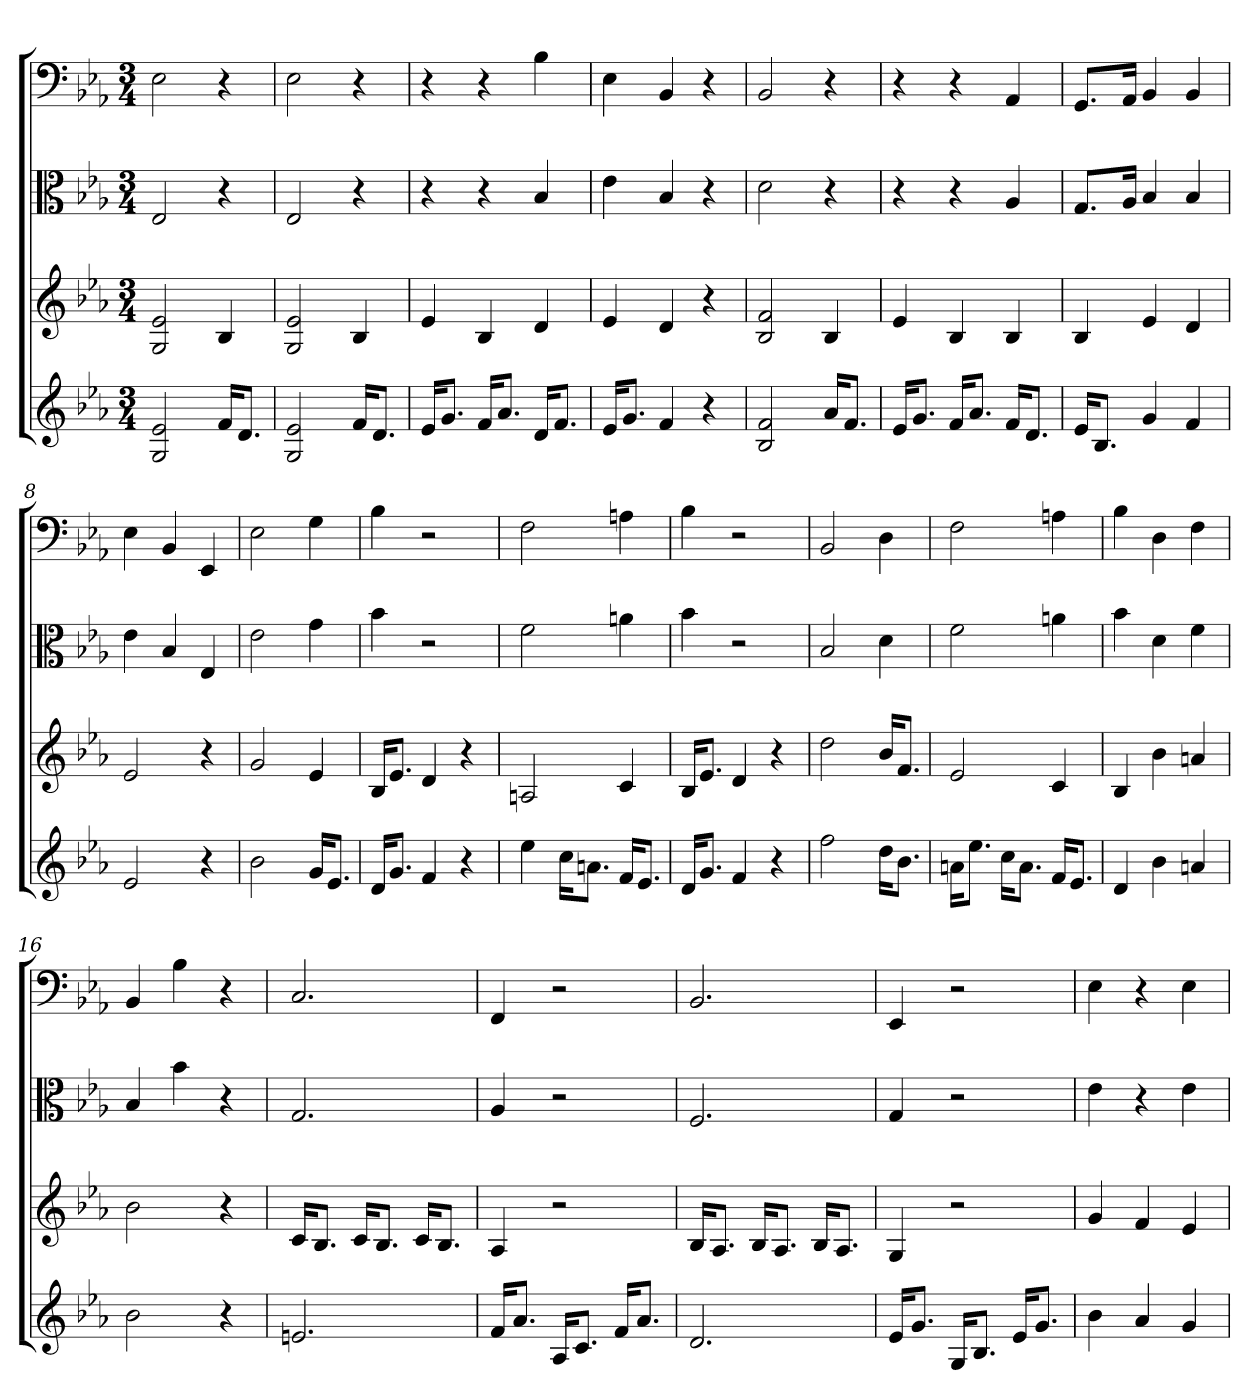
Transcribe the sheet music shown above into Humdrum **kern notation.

**kern	**kern	**kern	**kern
*part4	*part3	*part2	*part1
*staff4	*staff3	*staff2	*staff1
*	*	*clefC3	*clefF4
*k[b-e-a-]	*k[b-e-a-]	*k[b-e-a-]	*k[b-e-a-]
*E-:	*E-:	*E-:	*E-:
*M3/4	*M3/4	*M3/4	*M3/4
=1	=1	=1	=1
2G 2e-	2G 2e-	2E-	2E-
16fKL	4B-	4r	4r
8.dJ	.	.	.
=2	=2	=2	=2
2G 2e-	2G 2e-	2E-	2E-
16fKL	4B-	4r	4r
8.dJ	.	.	.
=3	=3	=3	=3
16e-KL	4e-	4r	4r
8.gJ	.	.	.
16fKL	4B-	4r	4r
8.a-J	.	.	.
16dKL	4d	4B-	4B-
8.fJ	.	.	.
=4	=4	=4	=4
16e-KL	4e-	4e-	4E-
8.gJ	.	.	.
4f	4d	4B-	4BB-
4r	4r	4r	4r
=5	=5	=5	=5
2B- 2f	2B- 2f	2d	2BB-
16a-KL	4B-	4r	4r
8.fJ	.	.	.
=6	=6	=6	=6
16e-KL	4e-	4r	4r
8.gJ	.	.	.
16fKL	4B-	4r	4r
8.a-J	.	.	.
16fKL	4B-	4A-	4AA-
8.dJ	.	.	.
=7	=7	=7	=7
16e-KL	4B-	8.G/L	8.GG/L
8.B-J	.	.	.
.	.	16A-/Jk	16AA-/Jk
4g	4e-	4B-	4BB-
4f	4d	4B-	4BB-
=8	=8	=8	=8
2e-	2e-	4e-	4E-
.	.	4B-	4BB-
4r	4r	4E-	4EE-
=9	=9	=9	=9
2b-	2g	2e-	2E-
16gKL	4e-	4g	4G
8.e-J	.	.	.
=10	=10	=10	=10
16dKL	16B-KL	4b-	4B-
8.gJ	8.e-J	.	.
4f	4d	2r	2r
4r	4r	.	.
=11	=11	=11	=11
4ee-	2An	2f	2F
16ccKL	.	.	.
8.anJ	.	.	.
16fKL	4c	4an	4An
8.e-J	.	.	.
=12	=12	=12	=12
16dKL	16B-KL	4b-	4B-
8.gJ	8.e-J	.	.
4f	4d	2r	2r
4r	4r	.	.
=13	=13	=13	=13
2ff	2dd	2B-	2BB-
16ddKL	16b-KL	4d	4D
8.b-J	8.fJ	.	.
=14	=14	=14	=14
16anKL	2e-	2f	2F
8.ee-J	.	.	.
16ccKL	.	.	.
8.aJ	.	.	.
16fKL	4c	4an	4An
8.e-J	.	.	.
=15	=15	=15	=15
4d	4B-	4b-	4B-
4b-	4b-	4d	4D
4an	4an	4f	4F
=16	=16	=16	=16
2b-	2b-	4B-	4BB-
.	.	4b-	4B-
4r	4r	4r	4r
=17	=17	=17	=17
2.en	16cKL	2.G	2.C
.	8.B-J	.	.
.	16cKL	.	.
.	8.B-J	.	.
.	16cKL	.	.
.	8.B-J	.	.
=18	=18	=18	=18
16fKL	4A-	4A-	4FF
8.a-J	.	.	.
16A-KL	2r	2r	2r
8.cJ	.	.	.
16fKL	.	.	.
8.a-J	.	.	.
=19	=19	=19	=19
2.d	16B-KL	2.F	2.BB-
.	8.A-J	.	.
.	16B-KL	.	.
.	8.A-J	.	.
.	16B-KL	.	.
.	8.A-J	.	.
=20	=20	=20	=20
16e-KL	4G	4G	4EE-
8.gJ	.	.	.
16GKL	2r	2r	2r
8.B-J	.	.	.
16e-KL	.	.	.
8.gJ	.	.	.
=21	=21	=21	=21
4b-	4g	4e-	4E-
4a-	4f	4r	4r
4g	4e-	4e-	4E-
=	=	=	=
*-	*-	*-	*-
